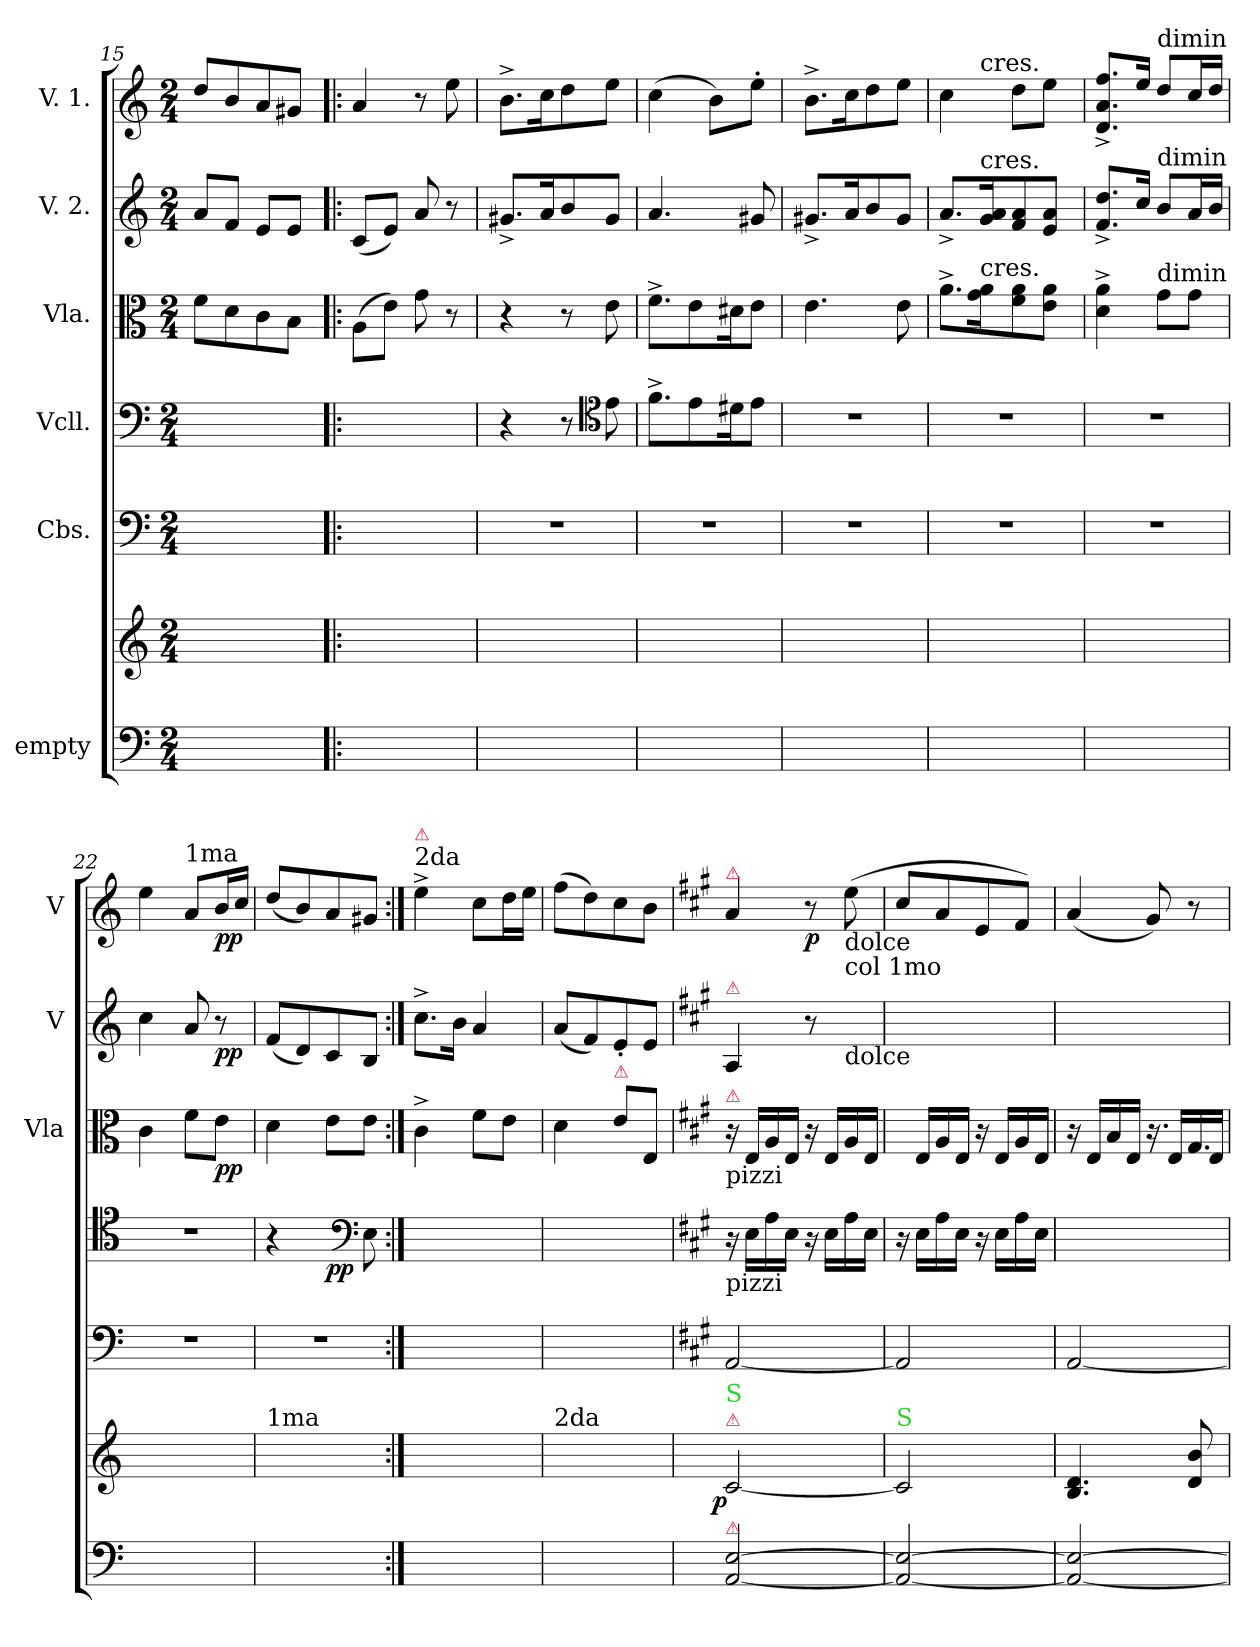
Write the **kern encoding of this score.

**kern	**kern	**dynam	**kern	**kern	**dynam	**kern	**dynam	**kern	**dynam	**kern	**dynam
*part6	*part6	*part6	*part5	*part4	*part4	*part3	*part3	*part2	*part2	*part1	*part1
*staff7	*staff6	*staff6/7	*staff5	*staff4	*staff4	*staff3	*staff3	*staff2	*staff2	*staff1	*staff1
*I"empty	*	*	*I"Cbs.	*I"Vcll.	*	*I"Vla.	*	*I"V. 2.	*	*I"V. 1.	*
*	*	*	*	*	*	*I'Vla	*	*I'V	*	*I'V	*
*clefF4	*clefG2	*	*clefF4	*clefF4	*	*clefC3	*	*clefG2	*	*clefG2	*
*k[]	*k[]	*	*k[]	*k[]	*	*k[]	*	*k[]	*	*k[]	*
*M2/4	*M2/4	*	*M2/4	*M2/4	*	*M2/4	*	*M2/4	*	*M2/4	*
=15	=15	=15	=15	=15	=15	=15	=15	=15	=15	=15	=15
2ryy	2ryy	.	2ryy	2ryy	.	8f\L	.	8a/L	.	8dd/L	.
.	.	.	.	.	.	8d\	.	8f/J	.	8b/	.
.	.	.	.	.	.	8c\	.	8e/L	.	8a/	.
.	.	.	.	.	.	8B\J	.	8e/J	.	8g#X/J	.
=16!|:	=16!|:	=16!|:	=16!|:	=16!|:	=16!|:	=16!|:	=16!|:	=16!|:	=16!|:	=16!|:	=16!|:
2ryy	2ryy	.	2ryy	2ryy	.	(8A\L	.	(8c/L	.	4a/	.
.	.	.	.	.	.	8e\J)	.	8e/J)	.	.	.
.	.	.	.	.	.	8g\	.	8a/	.	8r	.
.	.	.	.	.	.	8r	.	8r	.	8ee\	.
=17	=17	=17	=17	=17	=17	=17	=17	=17	=17	=17	=17
2ryy	2ryy	.	2r	4r	.	4r	.	8.g#X^/L	.	8.b^\L	.
.	.	.	.	.	.	.	.	16a/K	.	16cc\K	.
.	.	.	.	8r	.	8r	.	8b/	.	8dd\	.
*	*	*	*	*clefC4	*	*	*	*	*	*	*
.	.	.	.	8e\	.	8e\	.	8g#/J	.	8ee\J	.
=18	=18	=18	=18	=18	=18	=18	=18	=18	=18	=18	=18
2ryy	2ryy	.	2r	8.f^\L	.	8.f^\L	.	4.a/	.	(4cc\	.
.	.	.	.	8e\	.	8e\	.	.	.	.	.
.	.	.	.	.	.	.	.	.	.	8b\L)	.
.	.	.	.	16d#X\K	.	16d#X\K	.	.	.	.	.
.	.	.	.	8e\J	.	8e\J	.	8g#X/	.	8ee'\J	.
=19	=19	=19	=19	=19	=19	=19	=19	=19	=19	=19	=19
2ryy	2ryy	.	2r	2r	.	4.e\	.	8.g#X^/L	.	8.b^\L	.
.	.	.	.	.	.	.	.	16a/K	.	16cc\K	.
.	.	.	.	.	.	.	.	8b/	.	8dd\	.
.	.	.	.	.	.	8e\	.	8g#/J	.	8ee\J	.
=20	=20	=20	=20	=20	=20	=20	=20	=20	=20	=20	=20
*	*	*	*	*	*	*	*	*	*	*^	*
2ryy	2ryy	.	2r	2r	.	8.a^\L	.	8.a^/L	.	4cc\	8.ryy	.
!	!	!	!	!	!	!	!	!	!	!	!LO:TX:t=cres.	!
!	!	!	!	!	!	!	!	!LO:TX:t=cres.	!	!	!	!
!	!	!	!	!	!	!LO:TX:t=cres.	!	!	!	!	!	!
.	.	.	.	.	.	16g\ 16a\K	.	16g/ 16a/K	.	.	4ryy	.
.	.	.	.	.	.	8f\ 8a\	.	8f/ 8a/	.	8dd\L	.	.
.	.	.	.	.	.	8e\ 8a\J	.	8e/ 8a/J	.	8ee\J	.	.
.	.	.	.	.	.	.	.	.	.	.	16ryy	.
*	*	*	*	*	*	*	*	*	*	*v	*v	*
=21	=21	=21	=21	=21	=21	=21	=21	=21	=21	=21	=21
2ryy	2ryy	.	2r	2r	.	4d^\ 4a^\	.	8.f^/ 8.dd^/L	.	8.d^/ 8.a^/ 8.ff^/L	.
.	.	.	.	.	.	.	.	16cc/Jk	.	16ee/Jk	.
!	!	!	!	!	!	!	!	!	!	!LO:TX:t=dimin	!
!	!	!	!	!	!	!	!	!LO:TX:t=dimin	!	!	!
!	!	!	!	!	!	!LO:TX:t=dimin	!	!	!	!	!
.	.	.	.	.	.	8g\L	.	8b/L	.	8dd/L	.
.	.	.	.	.	.	8g\J	.	16a/L	.	16cc/L	.
.	.	.	.	.	.	.	.	16b/JJ	.	16dd/JJ	.
=22	=22	=22	=22	=22	=22	=22	=22	=22	=22	=22	=22
2ryy	2ryy	.	2r	2r	.	4c\	.	4cc\	.	4ee\	.
!	!	!	!	!	!	!	!	!	!	!LO:TX:a:t=1ma	!
.	.	.	.	.	.	8f\L	.	8a/	.	8a/L	.
.	.	.	.	.	.	8e\J	pp.	8r	pp.	16b/L	pp.
.	.	.	.	.	.	.	.	.	.	16cc/JJ	.
=23	=23	=23	=23	=23	=23	=23	=23	=23	=23	=23	=23
!	!LO:TX:a:t=1ma	!	!	!	!	!	!	!	!	!	!
2ryy	2ryy	.	2r	4r	.	4d\	.	(8f/L	.	(8dd/L	.
.	.	.	.	.	.	.	.	8d/)	.	8b/)	.
.	.	.	.	8ryy	pp.	8e\L	.	8c/	.	8a/	.
*	*	*	*	*clefF4	*	*	*	*	*	*	*
.	.	.	.	8E\	.	8e\J	.	8B/J	.	8g#X/J	.
=24:|!	=24:|!	=24:|!	=24:|!	=24:|!	=24:|!	=24:|!	=24:|!	=24:|!	=24:|!	=24:|!	=24:|!
!	!	!	!	!	!	!	!	!	!	!LO:TX:a:t=2da	!
!	!	!	!	!	!	!	!	!	!	!LO:TX:a:color=crimson:t=⚠	!
2ryy	2ryy	.	2ryy	2ryy	.	4c^\	.	8.cc^\L	.	4ee^\	.
.	.	.	.	.	.	.	.	16b\Jk	.	.	.
.	.	.	.	.	.	8f\L	.	4a/	.	8cc\L	.
.	.	.	.	.	.	8e\J	.	.	.	16dd\L	.
.	.	.	.	.	.	.	.	.	.	16ee\JJ	.
=25	=25	=25	=25	=25	=25	=25	=25	=25	=25	=25	=25
!	!LO:TX:a:t=2da	!	!	!	!	!	!	!	!	!	!
2ryy	2ryy	.	2ryy	2ryy	.	4d\	.	(8a/L	.	(8ff\L	.
.	.	.	.	.	.	.	.	8f/)	.	8dd\)	.
!	!	!	!	!	!	!LO:TX:a:color=crimson:t=⚠	!	!	!	!	!
.	.	.	.	.	.	8e\L	.	8e'/	.	8cc\	.
.	.	.	.	.	.	8E/J	.	8e/J	.	8b\J	.
=26	=26	=26	=26	=26	=26	=26	=26	=26	=26	=26	=26
*	*	*	*k[f#c#g#]	*k[f#c#g#]	*	*k[f#c#g#]	*	*k[f#c#g#]	*	*k[f#c#g#]	*
!	!	!	!	!	!	!	!	!	!	!LO:TX:a:color=crimson:t=⚠	!
!	!	!	!	!	!	!	!	!LO:TX:a:color=crimson:t=⚠	!	!	!
!	!	!	!	!	!	!LO:TX:b:t=pizzi	!	!	!	!	!
!	!	!	!	!	!	!LO:TX:a:color=crimson:t=⚠	!	!	!	!	!
!	!	!	!	!LO:TX:b:t=pizzi	!	!	!	!	!	!	!
!	!LO:TX:a:color=crimson:t=⚠	!	!	!	!	!	!	!	!	!	!
!	!LO:TX:a:color=limegreen:t=S	!	!	!	!	!	!	!	!	!	!
!LO:TX:a:color=crimson:t=⚠	!	!	!	!	!	!	!	!	!	!	!
!	!	!LO:DY:rj	!	!	!	!	!	!	!	!	!
[2AA/ [2E/	[2c/	p	[2AA/	16r	.	16r	.	4A/	.	4a/	.
.	.	.	.	16E\LL	.	16E/LL	.	.	.	.	.
.	.	.	.	16A\	.	16A/	.	.	.	.	.
.	.	.	.	16E\JJ	.	16E/JJ	.	.	.	.	.
.	.	.	.	16r	.	16r	.	8r	.	8r	p
.	.	.	.	16E\LL	.	16E/LL	.	.	.	.	.
!	!	!	!	!	!	!	!	!	!	!LO:TX:b:t=dolce	!
!	!	!	!	!	!	!	!	!LO:TX:a:t=col 1mo	!	!	!
!	!	!	!	!	!	!	!	!LO:TX:b:t=dolce	!	!	!
.	.	.	.	16A\	.	16A/	.	8ee\yy	.	(8ee\	.
.	.	.	.	16E\JJ	.	16E/JJ	.	.	.	.	.
=27	=27	=27	=27	=27	=27	=27	=27	=27	=27	=27	=27
!	!LO:TX:a:color=limegreen:t=S	!	!	!	!	!	!	!	!	!	!
2AA_/ 2E_/	2c/]	.	2AA/]	16r	.	16ryy	.	8cc#/Lyy	.	8cc#/L	.
.	.	.	.	16E\LL	.	16E/LL	.	.	.	.	.
.	.	.	.	16A\	.	16A/	.	8a/yy	.	8a/	.
.	.	.	.	16E\JJ	.	16E/JJ	.	.	.	.	.
.	.	.	.	16r	.	16r	.	8e/yy	.	8e/	.
.	.	.	.	16E\LL	.	16E/LL	.	.	.	.	.
.	.	.	.	16A\	.	16A/	.	8a/Jyy	.	8f#/J)	.
.	.	.	.	16E\JJ	.	16E/JJ	.	.	.	.	.
=28	=28	=28	=28	=28	=28	=28	=28	=28	=28	=28	=28
2AA_/ 2E_/	4.B/ 4.d/	.	[2AA/	2ryy	.	16r	.	4a/yy	.	(4a/	.
.	.	.	.	.	.	16E/LL	.	.	.	.	.
.	.	.	.	.	.	16B/	.	.	.	.	.
.	.	.	.	.	.	16E/JJ	.	.	.	.	.
!	!	!	!	!	!	!LO:N:vis=16.	!	!	!	!	!
.	.	.	.	.	.	16r	.	8g#/yy	.	8g#/)	.
.	.	.	.	.	.	16E/LL	.	.	.	.	.
!	!	!	!	!	!	!LO:N:vis=16.	!	!	!	!	!
.	8d/ 8b/	.	.	.	.	16G#/	.	8ryy	.	8r	.
.	.	.	.	.	.	16E/JJ	.	.	.	.	.
=	=	=	=	=	=	=	=	=	=	=	=
*-	*-	*-	*-	*-	*-	*-	*-	*-	*-	*-	*-
